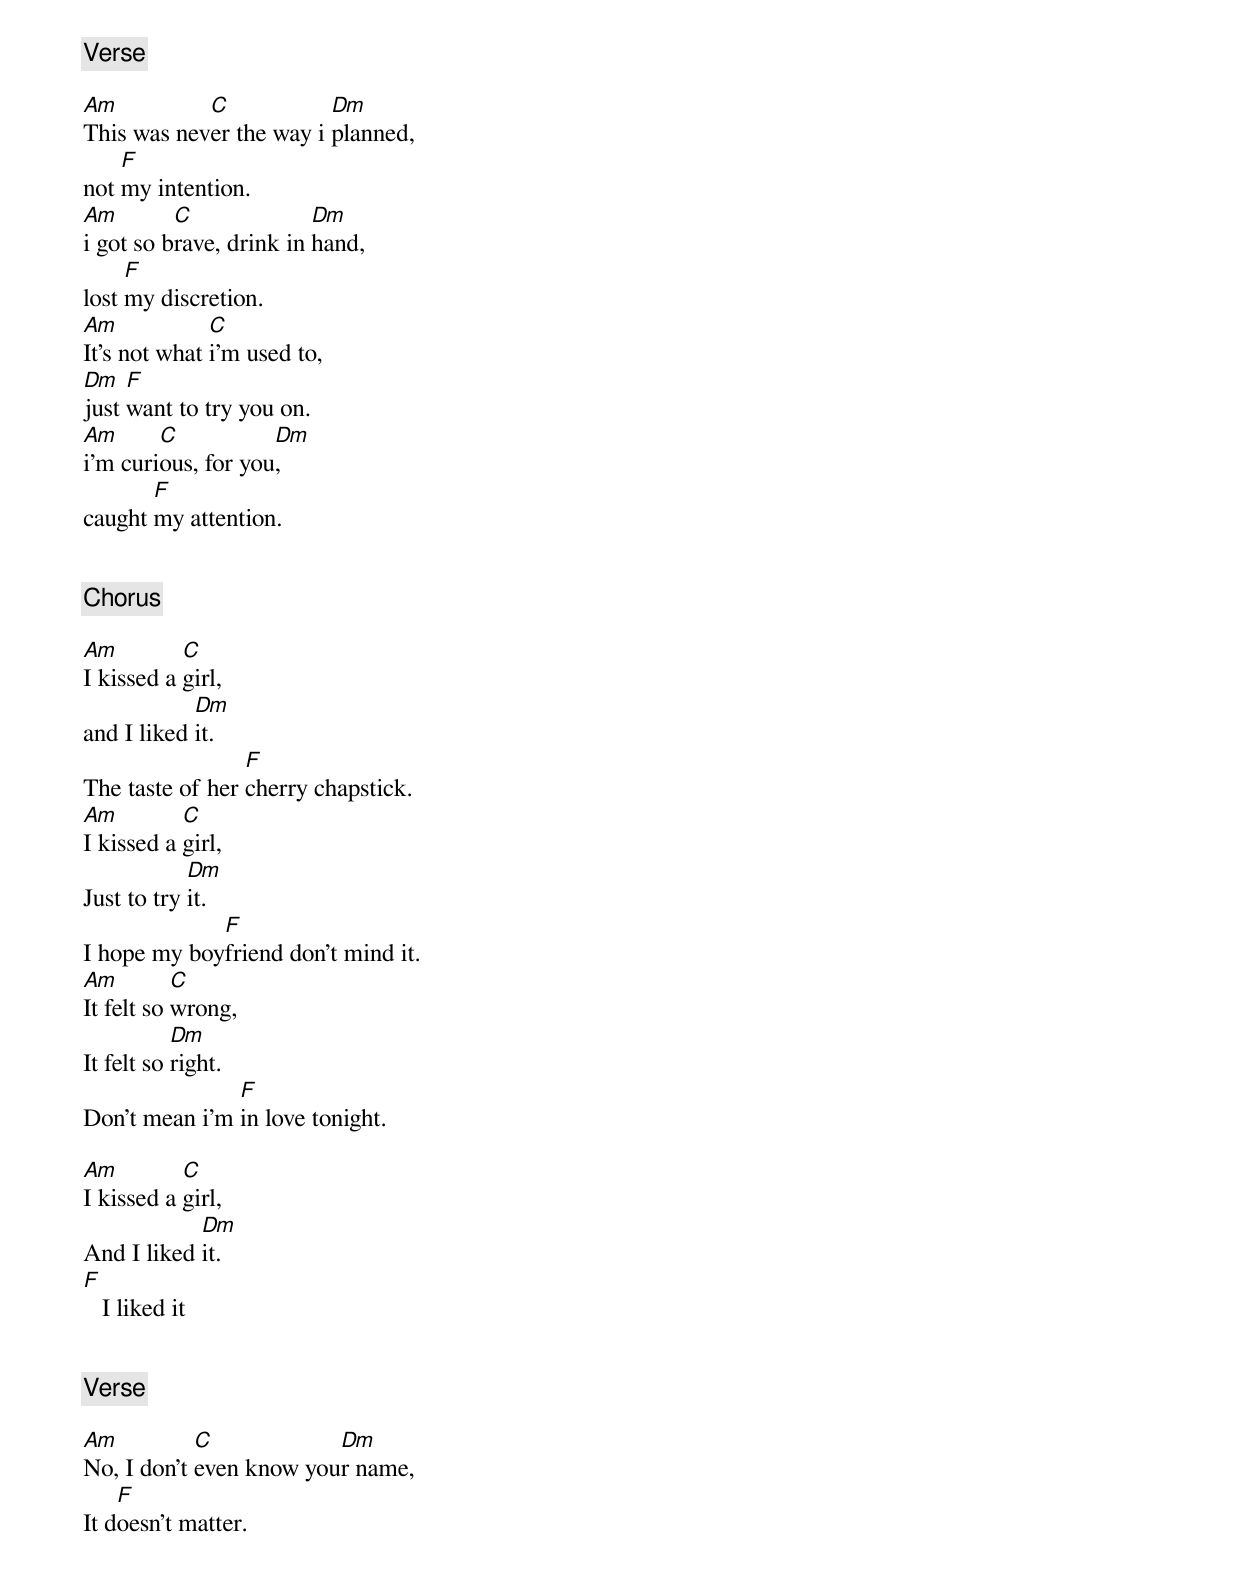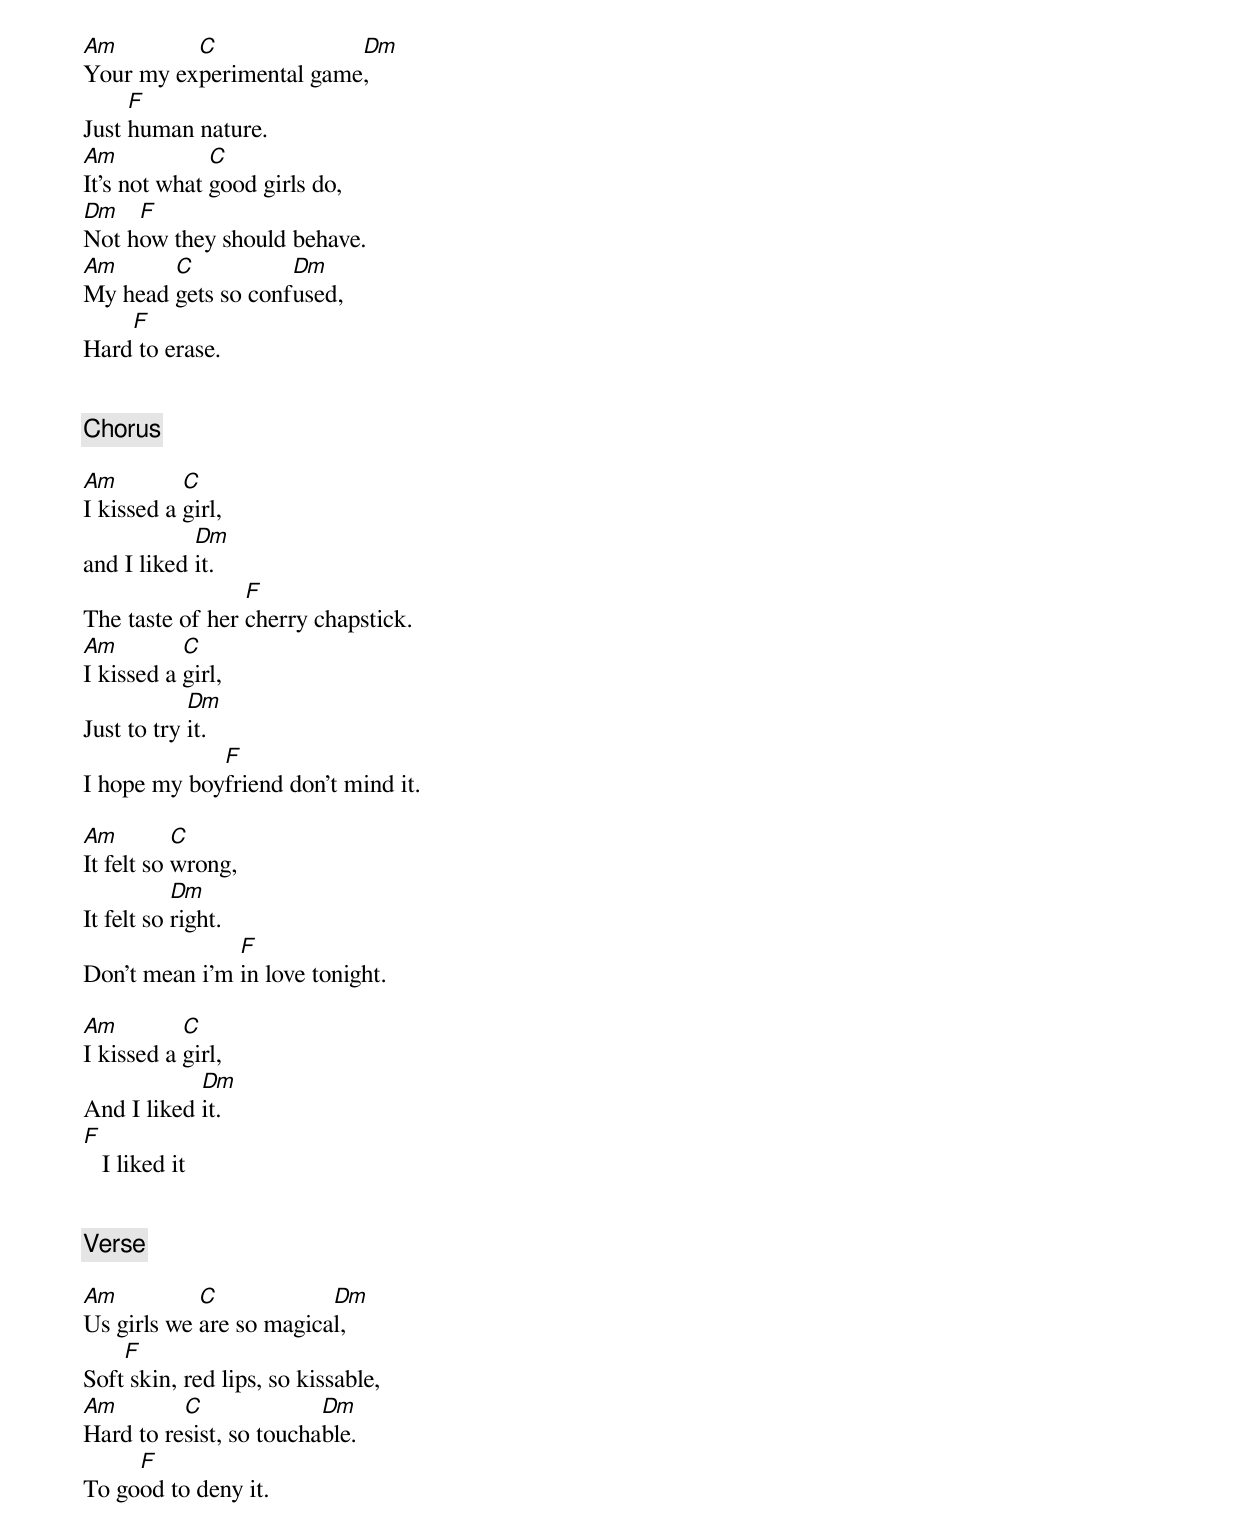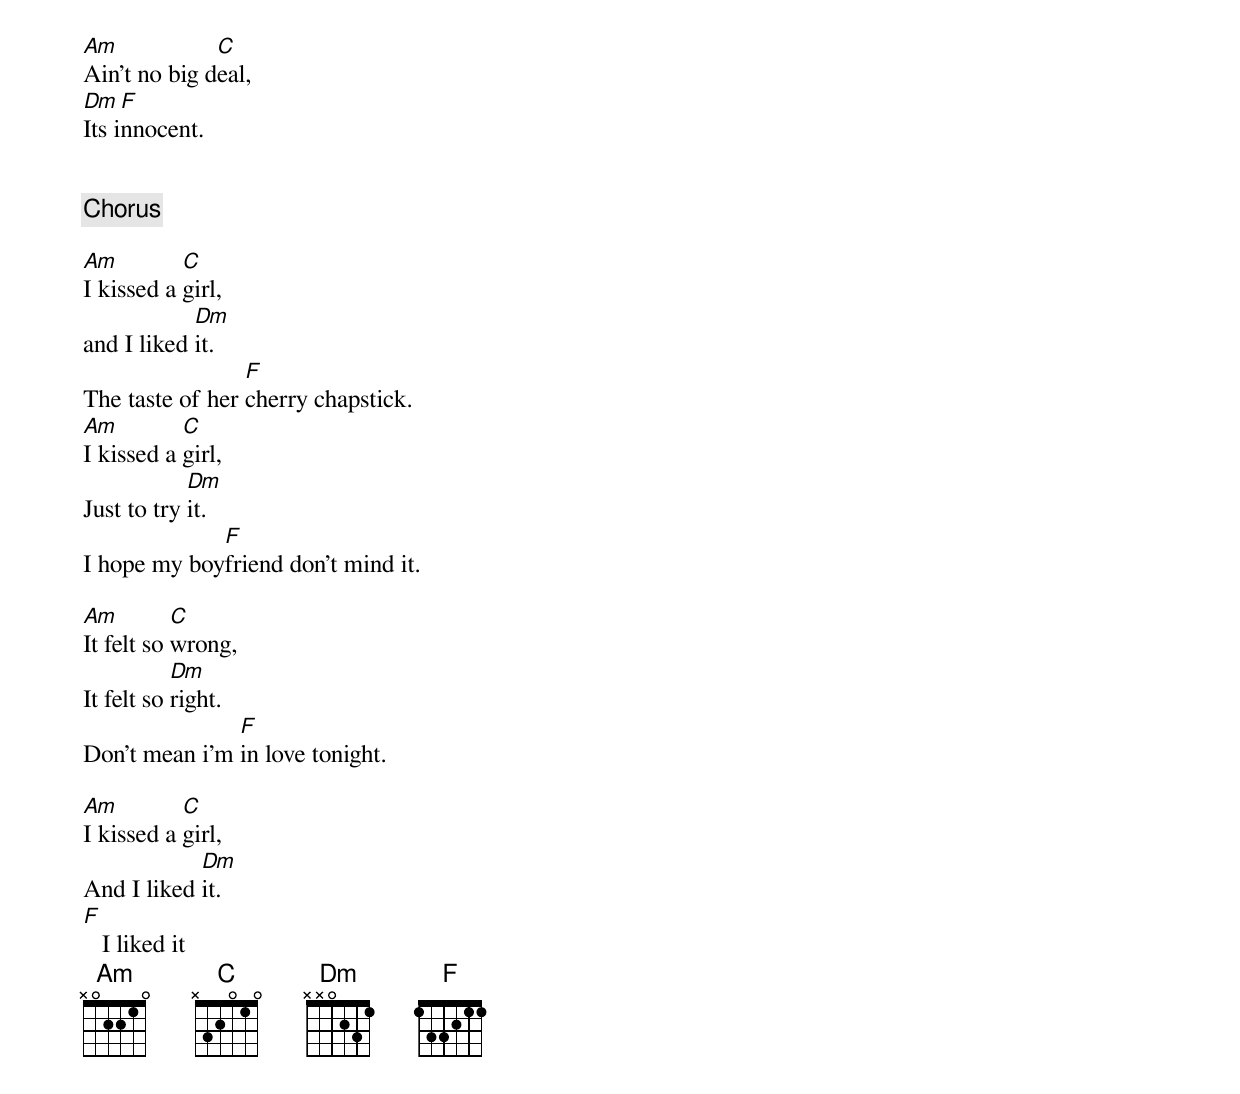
[Verse]

Am          C            Dm
This was never the way i planned,
    F
not my intention.
Am        C              Dm
i got so brave, drink in hand,
     F
lost my discretion.
Am            C
It's not what i'm used to,
Dm   F
just want to try you on.
Am      C           Dm
i'm curious, for you,
       F
caught my attention.


[Chorus]

Am         C
I kissed a girl,
            Dm
and I liked it.
                 F
The taste of her cherry chapstick.
Am         C
I kissed a girl,
            Dm
Just to try it.
             F
I hope my boyfriend don't mind it.
Am         C
It felt so wrong,
           Dm
It felt so right.
               F
Don't mean i'm in love tonight.

Am         C
I kissed a girl,
            Dm
And I liked it.
F
   I liked it


[Verse]

Am          C            Dm
No, I don't even know your name,
    F
It doesn't matter.
Am        C              Dm
Your my experimental game,
     F
Just human nature.
Am            C
It's not what good girls do,
Dm   F
Not how they should behave.
Am      C           Dm
My head gets so confused,
    F
Hard to erase.


[Chorus]

Am         C
I kissed a girl,
            Dm
and I liked it.
                 F
The taste of her cherry chapstick.
Am         C
I kissed a girl,
            Dm
Just to try it.
             F
I hope my boyfriend don't mind it.

Am         C
It felt so wrong,
           Dm
It felt so right.
               F
Don't mean i'm in love tonight.

Am         C
I kissed a girl,
            Dm
And I liked it.
F
   I liked it


[Verse]

Am          C            Dm
Us girls we are so magical,
    F
Soft skin, red lips, so kissable,
Am        C              Dm
Hard to resist, so touchable.
     F
To good to deny it.
Am            C
Ain't no big deal,
Dm   F
Its innocent.


[Chorus]

Am         C
I kissed a girl,
            Dm
and I liked it.
                 F
The taste of her cherry chapstick.
Am         C
I kissed a girl,
            Dm
Just to try it.
             F
I hope my boyfriend don't mind it.

Am         C
It felt so wrong,
           Dm
It felt so right.
               F
Don't mean i'm in love tonight.

Am         C
I kissed a girl,
            Dm
And I liked it.
F
   I liked it
